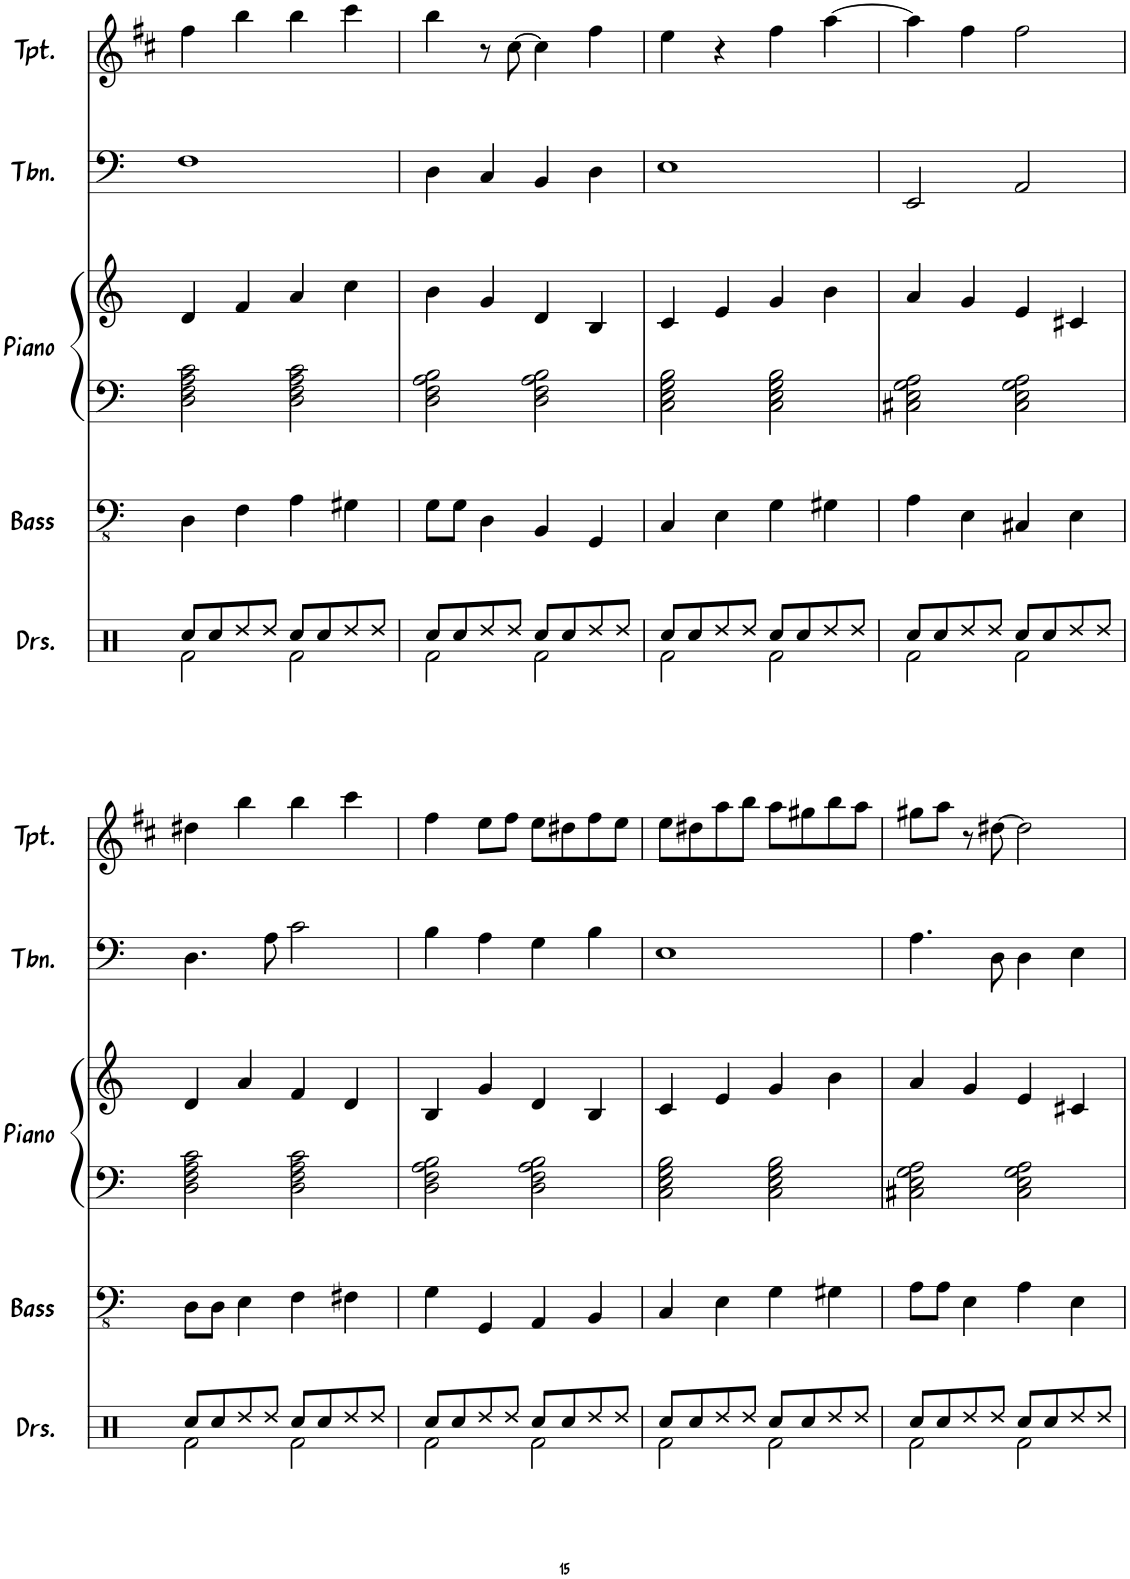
**kern	**kern	**kern	**kern	**kern	**kern
*part5	*part4	*part3	*part3	*part2	*part1
*staff6	*staff5	*staff4	*staff3	*staff2	*staff1
*I"Drumset	*I"Bass	*I"Piano	*	*I"Trombone	*I"Trumpet
*I'Drs.	*I'Bass	*I'Piano	*	*I'Tbn.	*I'Tpt.
!!LO:PB:g=z
*clefX	*clefFv4	*clefF4	*clefG2	*clefF4	*clefG2
*	*	*	*	*	*Trd1c2
*k[]	*k[]	*k[]	*k[]	*k[]	*k[f#c#]
*M4/4	*M4/4	*M4/4	*M4/4	*M4/4	*M4/4
=109	=109	=109	=109	=109	=109
*^	*	*	*	*	*
8Rcc/L	2Rf\	4DD\	2D\ 2F\ 2A\ 2c\	4d/	1F	4ff#\
8Rcc/	.	.	.	.	.	.
8Rdd/	.	4FF\	.	4f/	.	4bb\
8Rdd/J	.	.	.	.	.	.
8Rcc/L	2Rf\	4AA\	2D\ 2F\ 2A\ 2c\	4a/	.	4bb\
8Rcc/	.	.	.	.	.	.
8Rdd/	.	4GG#X\	.	4cc\	.	4ccc#\
8Rdd/J	.	.	.	.	.	.
=110	=110	=110	=110	=110	=110	=110
8Rcc/L	2Rf\	8GG\L	2D\ 2F\ 2A\ 2B\	4b\	4D\	4bb\
8Rcc/	.	8GG\J	.	.	.	.
8Rdd/	.	4DD\	.	4g/	4C/	8r
8Rdd/J	.	.	.	.	.	[8cc#\
8Rcc/L	2Rf\	4BBB/	2D\ 2F\ 2A\ 2B\	4d/	4BB/	4cc#\]
8Rcc/	.	.	.	.	.	.
8Rdd/	.	4GGG/	.	4B/	4D\	4ff#\
8Rdd/J	.	.	.	.	.	.
=111	=111	=111	=111	=111	=111	=111
8Rcc/L	2Rf\	4CC/	2C\ 2E\ 2G\ 2B\	4c/	1E	4ee\
8Rcc/	.	.	.	.	.	.
8Rdd/	.	4EE\	.	4e/	.	4r
8Rdd/J	.	.	.	.	.	.
8Rcc/L	2Rf\	4GG\	2C\ 2E\ 2G\ 2B\	4g/	.	4ff#\
8Rcc/	.	.	.	.	.	.
8Rdd/	.	4GG#X\	.	4b\	.	[4aa\
8Rdd/J	.	.	.	.	.	.
=112	=112	=112	=112	=112	=112	=112
8Rcc/L	2Rf\	4AA\	2C#X\ 2E\ 2G\ 2A\	4a/	2EE/	4aa\]
8Rcc/	.	.	.	.	.	.
8Rdd/	.	4EE\	.	4g/	.	4ff#\
8Rdd/J	.	.	.	.	.	.
8Rcc/L	2Rf\	4CC#X/	2C#\ 2E\ 2G\ 2A\	4e/	2AA/	2ff#\
8Rcc/	.	.	.	.	.	.
8Rdd/	.	4EE\	.	4c#X/	.	.
8Rdd/J	.	.	.	.	.	.
!!LO:LB:g=z
=113	=113	=113	=113	=113	=113	=113
8Rcc/L	2Rf\	8DD\L	2D\ 2F\ 2A\ 2c\	4d/	4.D\	4dd#X\
8Rcc/	.	8DD\J	.	.	.	.
8Rdd/	.	4EE\	.	4a/	.	4bb\
8Rdd/J	.	.	.	.	8A\	.
8Rcc/L	2Rf\	4FF\	2D\ 2F\ 2A\ 2c\	4f/	2c\	4bb\
8Rcc/	.	.	.	.	.	.
8Rdd/	.	4FF#X\	.	4d/	.	4ccc#\
8Rdd/J	.	.	.	.	.	.
=114	=114	=114	=114	=114	=114	=114
8Rcc/L	2Rf\	4GG\	2D\ 2F\ 2A\ 2B\	4B/	4B\	4ff#\
8Rcc/	.	.	.	.	.	.
8Rdd/	.	4GGG/	.	4g/	4A\	8ee\L
8Rdd/J	.	.	.	.	.	8ff#\J
8Rcc/L	2Rf\	4AAA/	2D\ 2F\ 2A\ 2B\	4d/	4G\	8ee\L
8Rcc/	.	.	.	.	.	8dd#X\
8Rdd/	.	4BBB/	.	4B/	4B\	8ff#\
8Rdd/J	.	.	.	.	.	8ee\J
=115	=115	=115	=115	=115	=115	=115
8Rcc/L	2Rf\	4CC/	2C\ 2E\ 2G\ 2B\	4c/	1E	8ee\L
8Rcc/	.	.	.	.	.	8dd#X\
8Rdd/	.	4EE\	.	4e/	.	8aa\
8Rdd/J	.	.	.	.	.	8bb\J
8Rcc/L	2Rf\	4GG\	2C\ 2E\ 2G\ 2B\	4g/	.	8aa\L
8Rcc/	.	.	.	.	.	8gg#X\
8Rdd/	.	4GG#X\	.	4b\	.	8bb\
8Rdd/J	.	.	.	.	.	8aa\J
=116	=116	=116	=116	=116	=116	=116
8Rcc/L	2Rf\	8AA\L	2C#X\ 2E\ 2G\ 2A\	4a/	4.A\	8gg#X\L
8Rcc/	.	8AA\J	.	.	.	8aa\J
8Rdd/	.	4EE\	.	4g/	.	8r
8Rdd/J	.	.	.	.	8D\	[8dd#X\
8Rcc/L	2Rf\	4AA\	2C#\ 2E\ 2G\ 2A\	4e/	4D\	2dd#\]
8Rcc/	.	.	.	.	.	.
8Rdd/	.	4EE\	.	4c#X/	4E\	.
8Rdd/J	.	.	.	.	.	.
*v	*v	*	*	*	*	*
=	=	=	=	=	=
*-	*-	*-	*-	*-	*-
